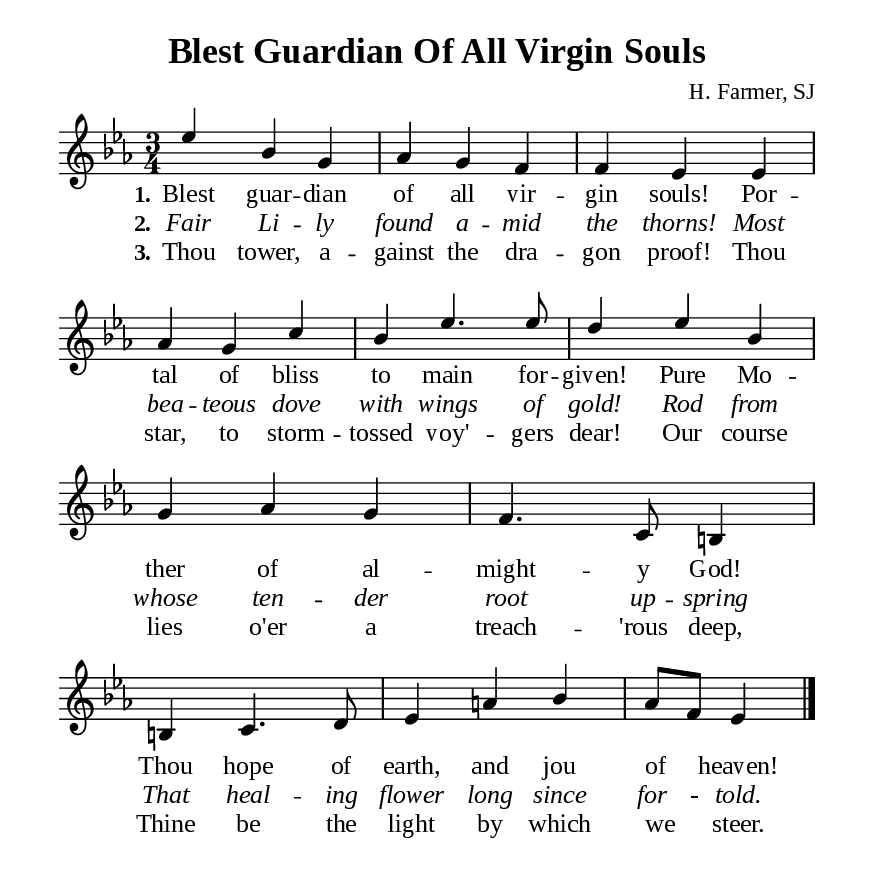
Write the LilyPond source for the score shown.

\version "2.18.2"

\header {
  title = "Blest Guardian Of All Virgin Souls"
  composer = "H. Farmer, SJ"
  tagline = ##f
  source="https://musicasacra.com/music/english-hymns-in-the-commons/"
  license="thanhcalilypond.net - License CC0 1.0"
}

global= {
  \key ees \major
  \time 3/4
  \override Score.BarNumber.break-visibility = ##(#f #f #f)
  \override Lyrics.LyricSpace.minimum-distance = #3.0
}

\paper {
  #(set-paper-size "a5")
  top-margin = 10\mm
  bottom-marign = 10\mm
  left-margin = 10\mm
  right-margin = 10\mm
  indent = #0
  #(define fonts
	 (make-pango-font-tree "Liberation Serif"
	 		       "Liberation Serif"
			       "Liberation Serif"
			       (/ 20 20)))
  system-system-spacing = #'((basic-distance . 3) (padding . 3))
}

printItalic = \with {
  \override LyricText.font-shape = #'italic
}

% Verse music
musicVerseSoprano = \relative c'' {
  %{	01	%} ees4 bes g |
  %{	02	%} aes g f |
  %{	03	%} f ees ees |
  %{	04	%} aes g c |
  %{	05	%} bes ees4. ees8 |
  %{	06	%} d4 ees bes |
  %{	07	%} g aes g |
  %{	08	%} f4. c8 b!4 |
  %{	09	%} b! c4. d8 |
  %{	10	%} ees4 a! bes |
  %{	11	%} aes8 f ees4 \bar "|."
}

% Verse lyrics
verseOne = \lyricmode {
  \set stanza = #"1."
  Blest guar -- dian of all vir -- gin souls!
  Por -- tal of bliss to main for -- given!
  Pure Mo -- ther of al -- might -- y God!
  Thou hope of earth, and jou of _ heaven!
}

verseTwo = \lyricmode {
  \set stanza = #"2."
  Fair Li -- ly found a -- mid the thorns!
  Most bea -- teous dove with wings of gold!
  Rod from whose ten -- der root up -- spring
  That heal -- ing flower long since for - told.
}

verseThree = \lyricmode {
  \set stanza = #"3."
  Thou tower, a -- gainst the dra -- gon proof!
  Thou star, to storm -- tossed voy' -- gers dear!
  Our course lies o'er a treach -- 'rous deep,
  Thine be the light by which we _ steer.
}

% Layout
\score {
    \new ChoirStaff <<
      \new Staff <<
        \clef "treble"
        \new Voice = "sopranos" { \global \stemUp \slurUp \musicVerseSoprano }
      >>
      \new Lyrics \lyricsto sopranos \verseOne
      \new Lyrics \printItalic \lyricsto sopranos \verseTwo
      \new Lyrics \lyricsto sopranos \verseThree
    >>
}
